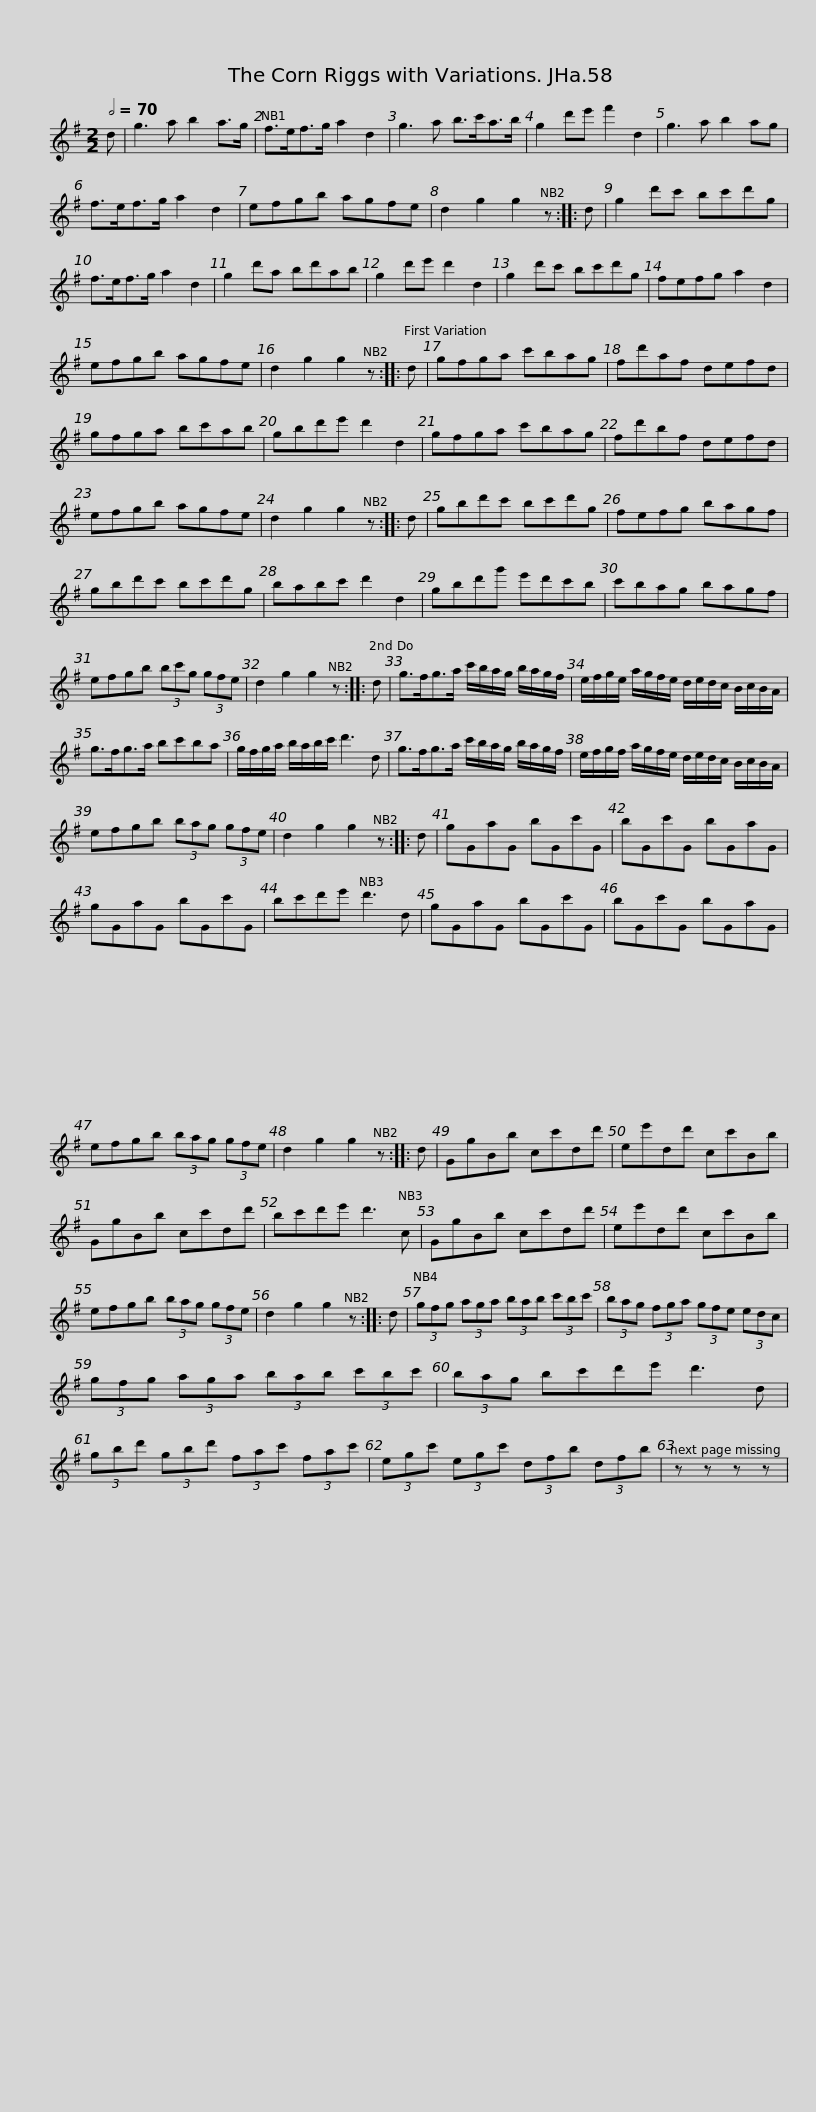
X:1
L:1/8
Q:1/2=70
M:2/2
I:linebreak $
K:G
V:1 treble
V:1
 d | g3 a b2 a>g | f>ef>g a2 d2 | g3 a b>c'a>b | g2 d'e' f'2 d2 | %5
 g3 a b2 ag | f>ef>g a2 d2 |$ efgb agfe | d2 g2 g2 z :: d | %10
 g2 d'c' bc'd'g | f>ef>g a2 d2 | g2 d'a bd'ab |$ g2 d'e' d'2 d2 | g2 d'c' bc'd'g | %15
 fefg a2 d2 | efgb agfe | d2 g2 g2 z :: d |$ gfga c'bag | %20
 fd'af defd | gfga bc'ab | gbd'e' d'2 d2 | gfga c'bag |$ fd'bf defd | %25
 efgb agfe | d2 g2 g2 z :: d | gbd'c' bc'd'g | fefg bagf |$ %30
 gbd'c' bc'd'g | babc' d'2 d2 | gbd'g' e'd'c'b | c'bag bagf |$ efgb (3bc'g (3gfe | %35
 d2 g2 g2 z :: d | g>fg>a c'/b/a/g/ b/a/g/f/ |$ e/f/g/e/ a/g/f/e/ d/e/d/c/ B/c/B/A/ | g>fg>a bc'ba | %40
 g/f/g/a/ b/a/b/c'/ d'3 d |$ g>fg>a c'/b/a/g/ b/a/g/f/ | e/f/g/f/ a/g/f/e/ d/e/d/c/ B/c/B/A/ | efgb (3bag (3gfe | d2 g2 g2 z ::$ %45
 d | gGaG bGc'G | bGc'G bGaG | gGaG bGc'G | bc'd'e' d'3 d | %50
 gGaG bGc'G |$ bGc'G bGaG | efgb (3bag (3gfe | d2 g2 g2 z :: d | %55
 GgBb cc'dd' | ee'dd' cc'Bb |$ GgBb cc'dd' | bc'd'e' d'3 c | GgBb cc'dd' | %60
 ee'dd' cc'Bb | efgb (3bag (3gfe |$ d2 g2 g2 z :: d | (3gfg (3aga (3bab (3c'bc' | %65
 (3bag (3fga (3gfe (3edc |$ (3gfg (3aga (3bab (3c'bc' | (3bag bc'd'e' d'3 d | (3gbd' (3gbd' (3fac' (3fac' |$ (3egc' (3egc' (3dfb (3dfb | %70
 z z z z | %71
